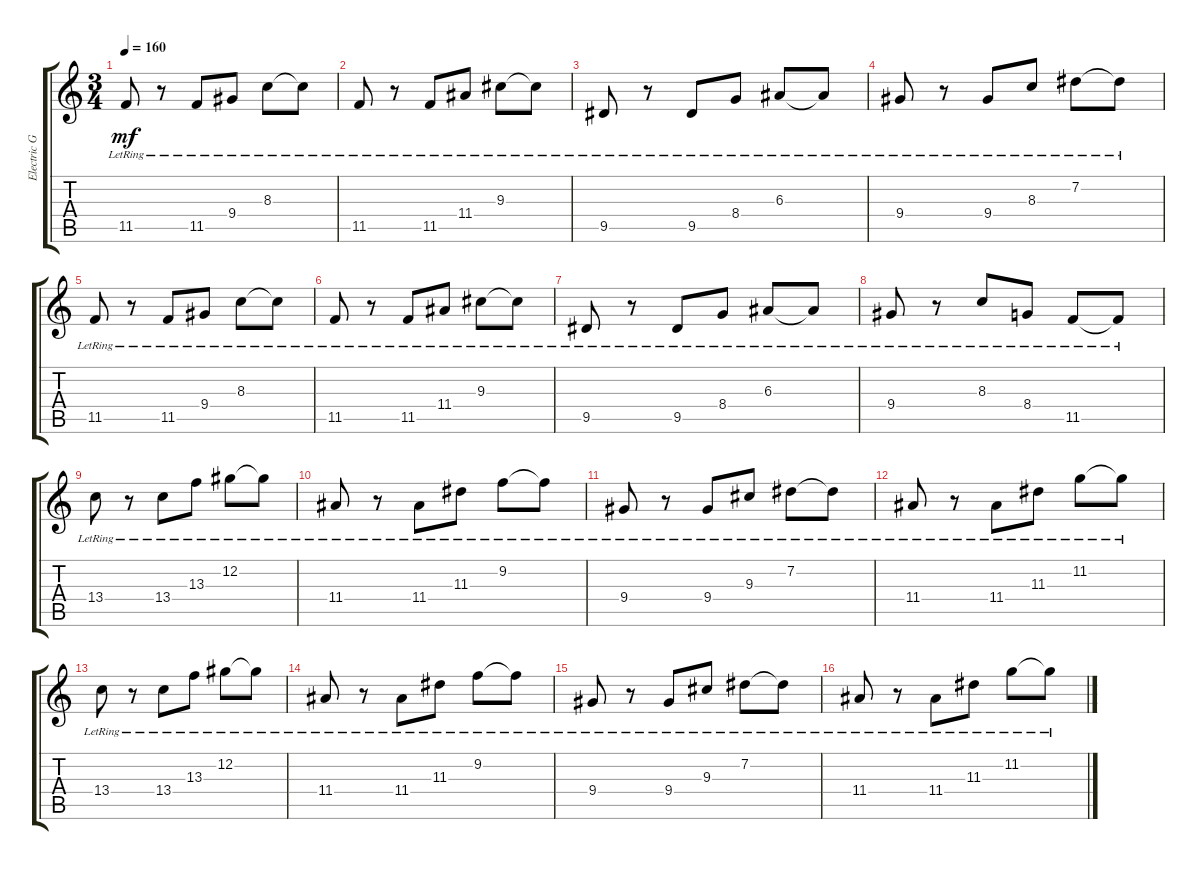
\track ("Electric Guitar 1" "Electric G") {instrument distortionguitar}
\staff {score tabs}
\tuning (Db4 Ab3 E3 B2 Gb2 Db2) {hide}
\ts (3 4)
\tempo 160
\clef g2
\ks c
11.5{lr}.8{dy mf instrument distortionguitar} r.8 11.5{lr}.8 9.4{lr}.8 8.3{lr}.8 8.3{lr t}.8 |
11.5{lr}.8 r.8 11.5{lr}.8 11.4{lr}.8 9.3{lr}.8 9.3{lr t}.8 |
9.5{lr}.8 r.8 9.5{lr}.8 8.4{lr}.8 6.3{lr}.8 6.3{lr t}.8 |
9.4{lr}.8 r.8 9.4{lr}.8 8.3{lr}.8 7.2{lr}.8 7.2{lr t}.8 |
11.5{lr}.8 r.8 11.5{lr}.8 9.4{lr}.8 8.3{lr}.8 8.3{lr t}.8 |
11.5{lr}.8 r.8 11.5{lr}.8 11.4{lr}.8 9.3{lr}.8 9.3{lr t}.8 |
9.5{lr}.8 r.8 9.5{lr}.8 8.4{lr}.8 6.3{lr}.8 6.3{lr t}.8 |
9.4{lr}.8 r.8 8.3{lr}.8 8.4{lr}.8 11.5{lr}.8 11.5{lr t}.8 |
13.4{lr}.8 r.8 13.4{lr}.8 13.3{lr}.8 12.2{lr}.8 12.2{lr t}.8 |
11.4{lr}.8 r.8 11.4{lr}.8 11.3{lr}.8 9.2{lr}.8 9.2{lr t}.8 |
9.4{lr}.8 r.8 9.4{lr}.8 9.3{lr}.8 7.2{lr}.8 7.2{lr t}.8 |
11.4{lr}.8 r.8 11.4{lr}.8 11.3{lr}.8 11.2{lr}.8 11.2{lr t}.8 |
13.4{lr}.8 r.8 13.4{lr}.8 13.3{lr}.8 12.2{lr}.8 12.2{lr t}.8 |
11.4{lr}.8 r.8 11.4{lr}.8 11.3{lr}.8 9.2{lr}.8 9.2{lr t}.8 |
9.4{lr}.8 r.8 9.4{lr}.8 9.3{lr}.8 7.2{lr}.8 7.2{lr t}.8 |
11.4{lr}.8 r.8 11.4{lr}.8 11.3{lr}.8 11.2{lr}.8 11.2{lr t}.8
